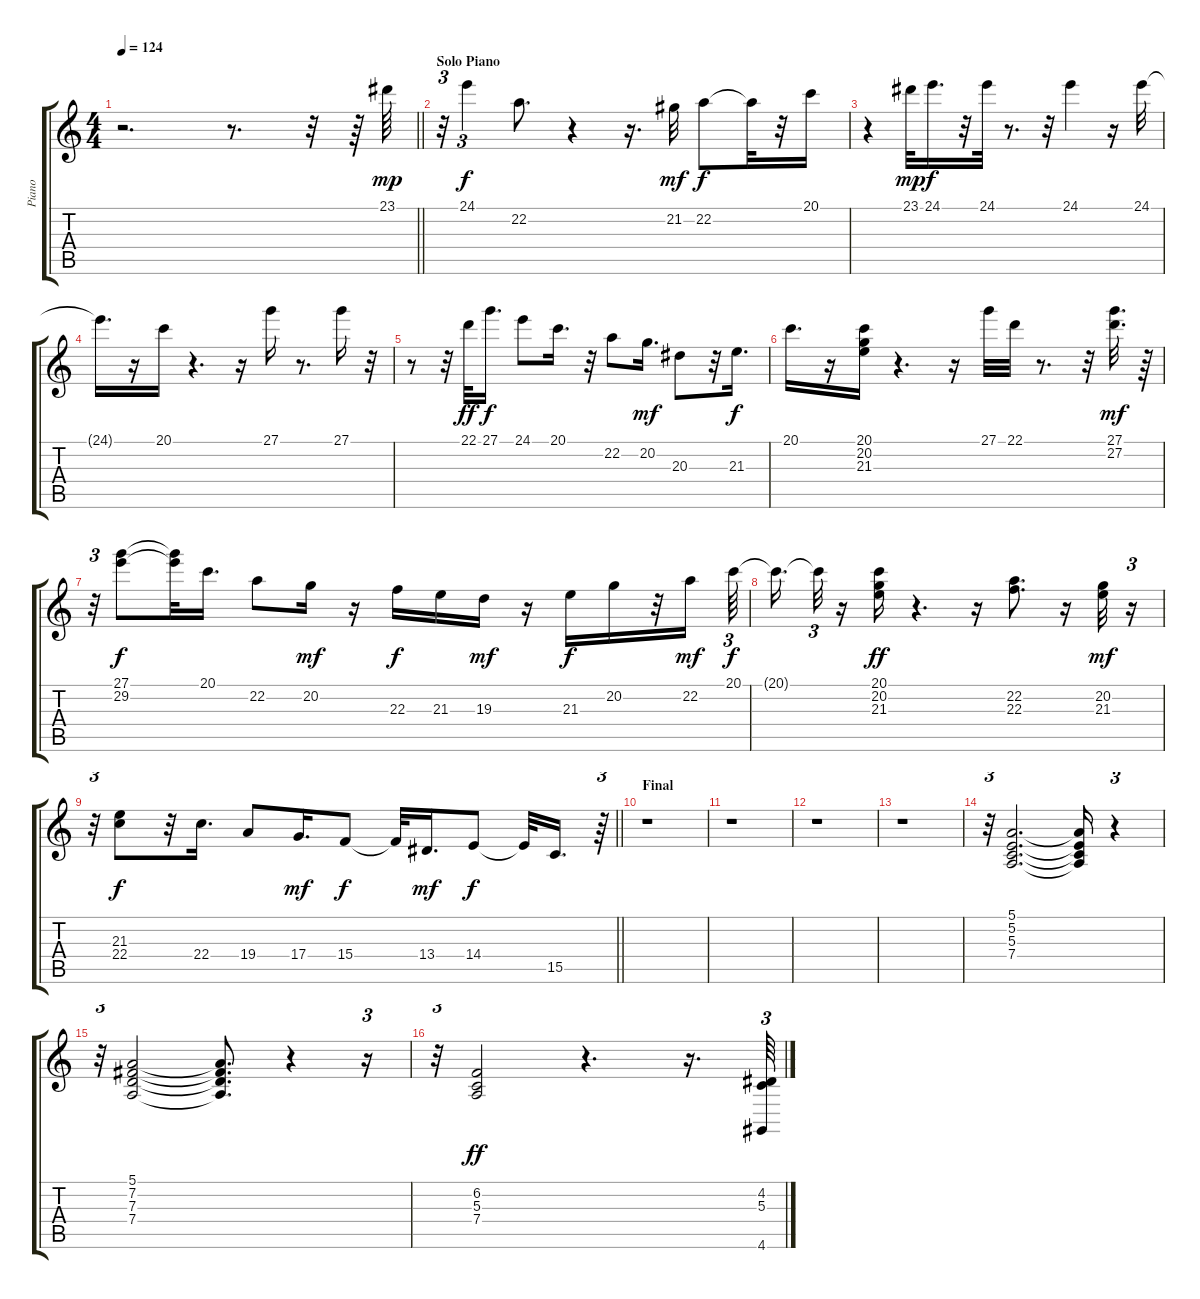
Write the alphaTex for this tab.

\track ("Piano" "Piano") {instrument brightacousticpiano}
\staff {score tabs}
\tuning (E4 B3 G3 D3 A2 E2) {hide}
\ts (4 4)
\tempo 124
\clef g2
\barLineRight lightlight
\ks c
r.2{d dy f} r.8{d} r.32 r.64 23.1.64{dy mp} |
\section ("" "Solo Piano")
r.32{tu (3 2)} 24.1.4{tu (3 2) dy f} 22.2.8{d} r.4 r.16{d} 21.2.32{dy mf} 22.2.8{dy f} 22.2{t}.32 r.32 20.1.16 |
r.4 23.1.32{dy mp} 24.1.16{d dy f} r.32 24.1.32 r.8{d} r.32 24.1.4 r.16 24.1.32 |
24.1{t}.16{d} r.16 20.1.16 r.4{d} r.16 27.1.16 r.8{d} 27.1.16 r.32 |
r.8 r.32 22.1.32{dy ff} 27.1.16{d dy f} 24.1.8 20.1.16{d} r.32 22.2.8 20.2.16{d dy mf} 20.3.8 r.32 21.3.16{d dy f} |
20.1.16{d} r.16 (20.1 20.2 21.3).16 r.4{d} r.16 27.1.32 22.1.32 r.8{d} r.32 (27.1 27.2).32{d dy mf} r.64 |
r.32{tu (3 2)} (27.1 29.2).8{dy f} (27.1{t} 29.2{t}).32 20.1.16{d} 22.2.8 20.2.16{dy mf} r.16 22.3.16{dy f} 21.3.16 19.3.16{dy mf} r.16 21.3.16{dy f} 20.2.16 r.32 22.2.16{dy mf} 20.1.64{tu (3 2) dy f} |
20.1{t}.16{d} 20.1{t}.32{tu (3 2)} r.16 (20.1 20.2 21.3).16{dy ff} r.4{d} r.16 (22.2 22.3).8{d} r.16 (20.2 21.3).32{dy mf} r.16{tu (3 2)} |
\barLineRight lightlight
r.32{tu (3 2)} (21.3 22.4).8{dy f} r.32 22.4.16{d} 19.4.8 17.4.16{d dy mf} 15.4.8{dy f} 15.4{t}.32 13.4.16{d dy mf} 14.4.8{dy f} 14.4{t}.32 15.5.16{d} r.64{tu (3 2)} |
\section ("" "Final")
r.1 |
r.1 |
r.1 |
r.1 |
r.32{tu (3 2)} (5.1 5.2 5.3 7.4).2{d} (5.1{t} 5.2{t} 5.3{t} 7.4{t}).16 r.4{tu (3 2)} |
r.32{tu (3 2)} (5.1 7.2 7.3 7.4).2 (5.1{t} 7.2{t} 7.3{t} 7.4{t}).8{d} r.4 r.16{tu (3 2)} |
r.32{tu (3 2)} (6.2 5.3 7.4).2{dy ff} r.4{d} r.16{d} (4.2 5.3 4.6).64{tu (3 2)}
